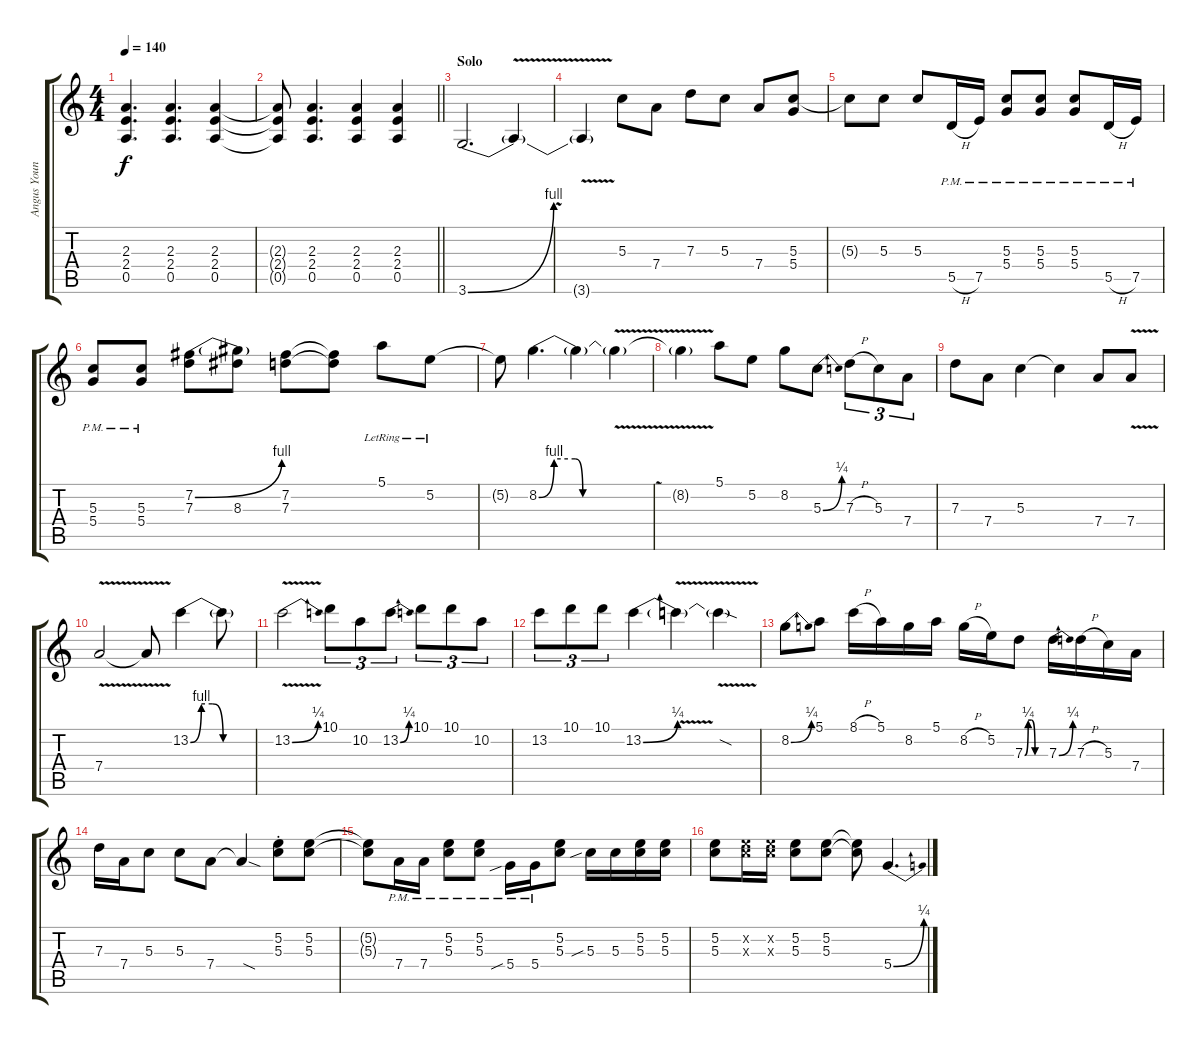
\track ("Angus Young" "Angus Youn") {instrument distortionguitar}
\staff {score tabs}
\tuning (E4 B3 G3 D3 A2 E2) {hide}
\ts (4 4)
\tempo 140
\clef g2
\ks c
(2.3 2.4 0.5).4{d dy f} (2.3 2.4 0.5).4{d} (2.3 2.4 0.5).4 |
\barLineRight lightlight
(2.3{t} 2.4{t} 0.5{t}).8 (2.3 2.4 0.5).4{d} (2.3 2.4 0.5).4 (2.3 2.4 0.5).4 |
\section ("" "Solo")
3.6{be (bend 0 0 60 4)}.2{d} 3.6{v t}.4 |
3.6{t}.4 5.3.8 7.4.8 7.3.8 5.3.8 7.4.8 (5.3 5.4).8 |
5.3{t}.8 5.3.8 5.3.8 5.5{h pm}.16 7.5{pm}.16 (5.3{pm} 5.4{pm}).8 (5.3{pm} 5.4{pm}).8 (5.3{pm} 5.4{pm}).8 5.5{h pm}.16 7.5{pm}.16 |
(5.3{pm} 5.4{pm}).8 (5.3{pm} 5.4{pm}).8 (7.2{be (bend 0 0 60 4)} 7.3).8 (7.2{t} 8.3).8 (7.2 7.3).8 (7.2{t} 7.3{t}).8 5.1{lr}.8 5.2{lr}.8 |
5.2{t}.8 8.2{be (custom 0 0 8 4 19 4 23 0 60 0)}.4{d} 8.2{t}.4 8.2{v t}.4 |
8.2{t}.4 5.1.8 5.2.8 8.2.8 5.3{be (bend 0 0 60 1)}.8 7.3{h}.8{tu (3 2)} 5.3.8{tu (3 2)} 7.4.8{tu (3 2)} |
7.3.8 7.4.8 5.3.4 5.3{t}.4 7.4.8 7.4{v}.8 |
7.4{v}.2 7.4{t}.8 13.2{be (custom 0 0 10 4 20 4 30 0 60 0)}.4 13.2{t}.8 |
13.2{be (bend 0 0 60 1) v}.2 10.1.8{tu (3 2)} 10.2.8{tu (3 2)} 13.2{be (bend 0 0 60 1)}.8{tu (3 2)} 10.1.8{tu (3 2)} 10.1.8{tu (3 2)} 10.2.8{tu (3 2)} |
13.2.8{tu (3 2)} 10.1.8{tu (3 2)} 10.1.8{tu (3 2)} 13.2{be (bend 0 0 60 1)}.4 13.2{v t}.4 13.2{sod t}.4 |
8.2{be (bend 0 0 60 1)}.8 5.1.8 8.1{h}.16 5.1.16 8.2.16 5.1.16 8.2{h}.16 5.2.16 7.3{be (custom 0 0 10 1 20 1 30 0 60 0)}.8 7.3{be (bend 0 0 60 1)}.16 7.3{h}.16 5.3.16 7.4.16 |
7.3.16 7.4.16 5.3.8 5.3.8 7.4.8 7.4{sod t}.4 (5.2 5.3{st}).8 (5.2 5.3).8 |
(5.2{t} 5.3{t}).8 7.4{pm}.16 7.4{pm}.16 (5.2{pm} 5.3{pm}).8 (5.2{pm} 5.3{pm}).8 5.4{sib pm}.16 5.4{pm}.16 (5.2 5.3).8 5.3{sib}.16 5.3.16 (5.2 5.3).16 (5.2 5.3).16 |
(5.2 5.3).8 (5.2{x} 5.3{x}).16 (5.2{x} 5.3{x}).16 (5.2 5.3).8 (5.2 5.3).8 (5.2{t} 5.3{t}).8 5.4{be (bend 0 0 60 1)}.4{d}
